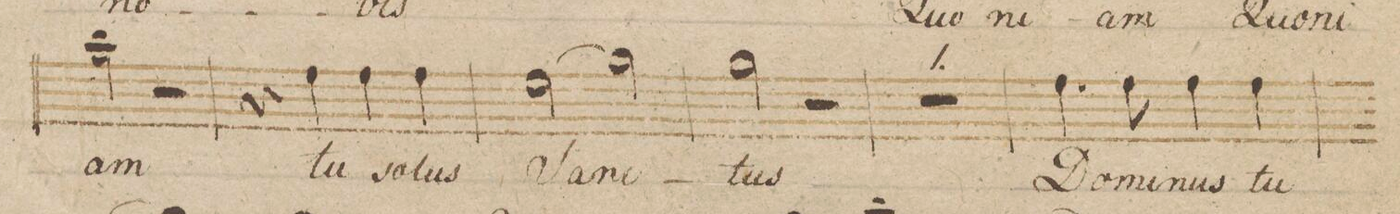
**kern	**text	**dynam
*I"Alto.	*	*
*clefC3	*	*
*k[b-]	*	*
*met(c)	*	*
*M4/4	*	*
2b-\	-am	.
2r	.	.
=134	=134	=134
4r	.	.
4g\	tu	.
4g\	so-	.
4g\	-lus	.
=135	=135	=135
(>2f\	Sanc-	.
2a\)	.	.
=136	=136	=136
2a-X\	-tus	.
2r	.	.
=137	=137	=137
1r	.	.
=138	=138	=138
4.g\	Do-	.
8g\	-mi-	.
4g\	-nus	.
4g\	tu	.
=139	=139	=139
*-	*-	*-
